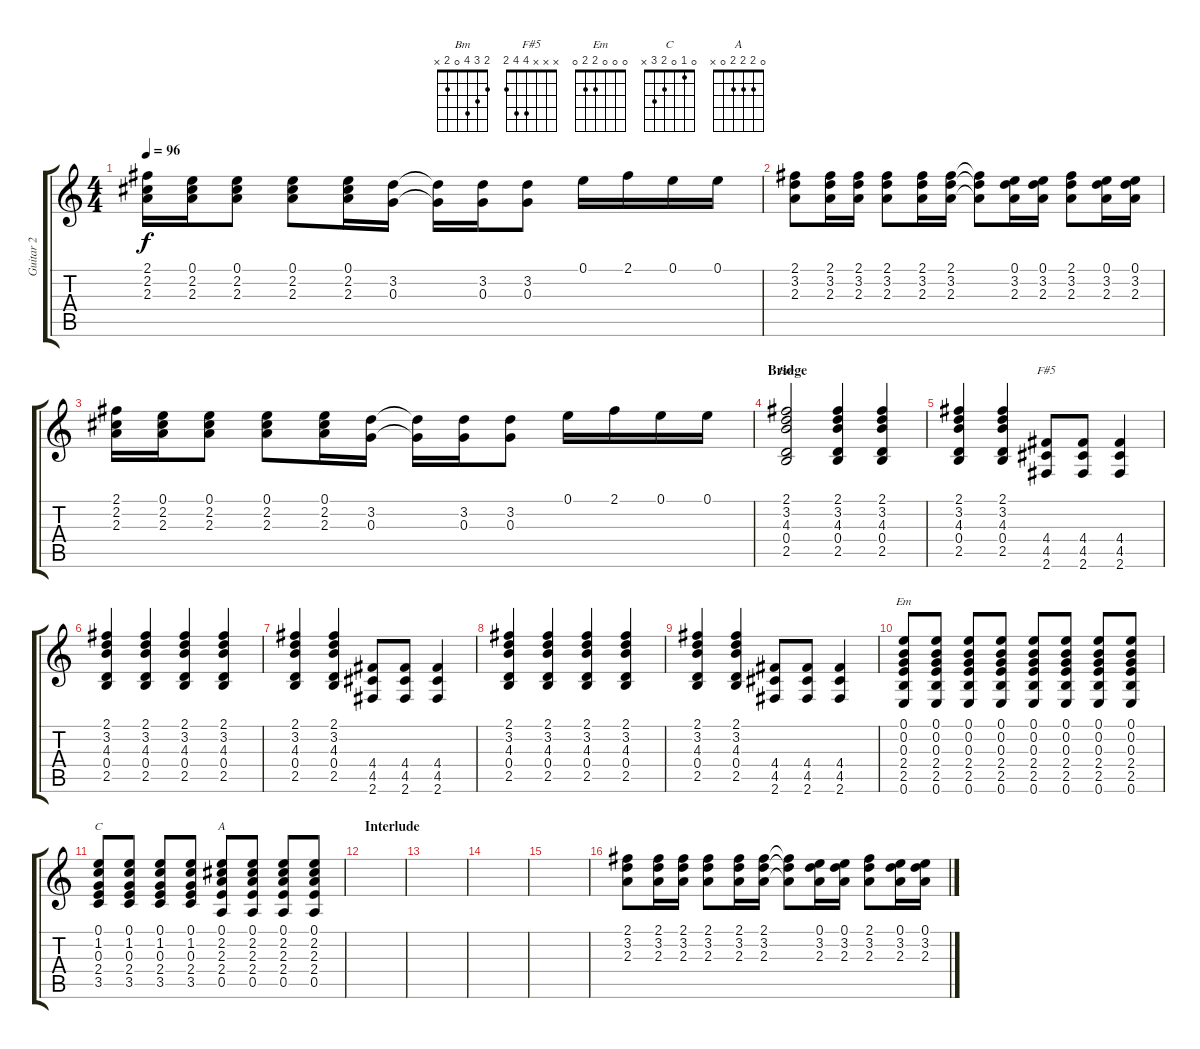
\track ("Guitar 2" "Guitar 2") {instrument acousticguitarnylon}
\staff {score tabs}
\tuning (E4 B3 G3 D3 A2 E2) {hide}
\chord ("Bm" 2 3 4 0 2 x)
\chord ("F#5" x x x 4 4 2)
\chord ("Em" 0 0 0 2 2 0)
\chord ("C" 0 1 0 2 3 x)
\chord ("A" 0 2 2 2 0 x)
\ts (4 4)
\tempo 96
\clef g2
\ks c
(2.1 2.2 2.3).16{dy f} (0.1 2.2 2.3).16 (0.1 2.2 2.3).8 (0.1 2.2 2.3).8 (0.1 2.2 2.3).16 (3.2 0.3).16 (3.2{t} 0.3{t}).16 (3.2 0.3).16 (3.2 0.3).8 0.1.16 2.1.16 0.1.16 0.1.16 |
(2.1 3.2 2.3).8 (2.1 3.2 2.3).16 (2.1 3.2 2.3).16 (2.1 3.2 2.3).8 (2.1 3.2 2.3).16 (2.1 3.2 2.3).16 (2.1{t} 3.2{t} 2.3{t}).8 (0.1 3.2 2.3).16 (0.1 3.2 2.3).16 (2.1 3.2 2.3).8 (0.1 3.2 2.3).16 (0.1 3.2 2.3).16 |
(2.1 2.2 2.3).16 (0.1 2.2 2.3).16 (0.1 2.2 2.3).8 (0.1 2.2 2.3).8 (0.1 2.2 2.3).16 (3.2 0.3).16 (3.2{t} 0.3{t}).16 (3.2 0.3).16 (3.2 0.3).8 0.1.16 2.1.16 0.1.16 0.1.16 |
\section ("" "Bridge")
(2.1 3.2 4.3 0.4 2.5).2{ch "Bm" volume 10} (2.1 3.2 4.3 0.4 2.5).4 (2.1 3.2 4.3 0.4 2.5).4 |
(2.1 3.2 4.3 0.4 2.5).4 (2.1 3.2 4.3 0.4 2.5).4 (4.4 4.5 2.6).8{ch "F#5"} (4.4 4.5 2.6).8 (4.4 4.5 2.6).4 |
(2.1 3.2 4.3 0.4 2.5).4 (2.1 3.2 4.3 0.4 2.5).4 (2.1 3.2 4.3 0.4 2.5).4 (2.1 3.2 4.3 0.4 2.5).4 |
(2.1 3.2 4.3 0.4 2.5).4 (2.1 3.2 4.3 0.4 2.5).4 (4.4 4.5 2.6).8 (4.4 4.5 2.6).8 (4.4 4.5 2.6).4 |
(2.1 3.2 4.3 0.4 2.5).4 (2.1 3.2 4.3 0.4 2.5).4 (2.1 3.2 4.3 0.4 2.5).4 (2.1 3.2 4.3 0.4 2.5).4 |
(2.1 3.2 4.3 0.4 2.5).4 (2.1 3.2 4.3 0.4 2.5).4 (4.4 4.5 2.6).8 (4.4 4.5 2.6).8 (4.4 4.5 2.6).4 |
(0.1 0.2 0.3 2.4 2.5 0.6).8{ch "Em"} (0.1 0.2 0.3 2.4 2.5 0.6).8 (0.1 0.2 0.3 2.4 2.5 0.6).8 (0.1 0.2 0.3 2.4 2.5 0.6).8 (0.1 0.2 0.3 2.4 2.5 0.6).8 (0.1 0.2 0.3 2.4 2.5 0.6).8 (0.1 0.2 0.3 2.4 2.5 0.6).8 (0.1 0.2 0.3 2.4 2.5 0.6).8 |
(0.1 1.2 0.3 2.4 3.5).8{ch "C"} (0.1 1.2 0.3 2.4 3.5).8 (0.1 1.2 0.3 2.4 3.5).8 (0.1 1.2 0.3 2.4 3.5).8 (0.1 2.2 2.3 2.4 0.5).8{ch "A"} (0.1 2.2 2.3 2.4 0.5).8 (0.1 2.2 2.3 2.4 0.5).8 (0.1 2.2 2.3 2.4 0.5).8 |
\section ("" "Interlude")
|
|
|
|
(2.1 3.2 2.3).8 (2.1 3.2 2.3).16 (2.1 3.2 2.3).16 (2.1 3.2 2.3).8 (2.1 3.2 2.3).16 (2.1 3.2 2.3).16 (2.1{t} 3.2{t} 2.3{t}).8 (0.1 3.2 2.3).16 (0.1 3.2 2.3).16 (2.1 3.2 2.3).8 (0.1 3.2 2.3).16 (0.1 3.2 2.3).16
